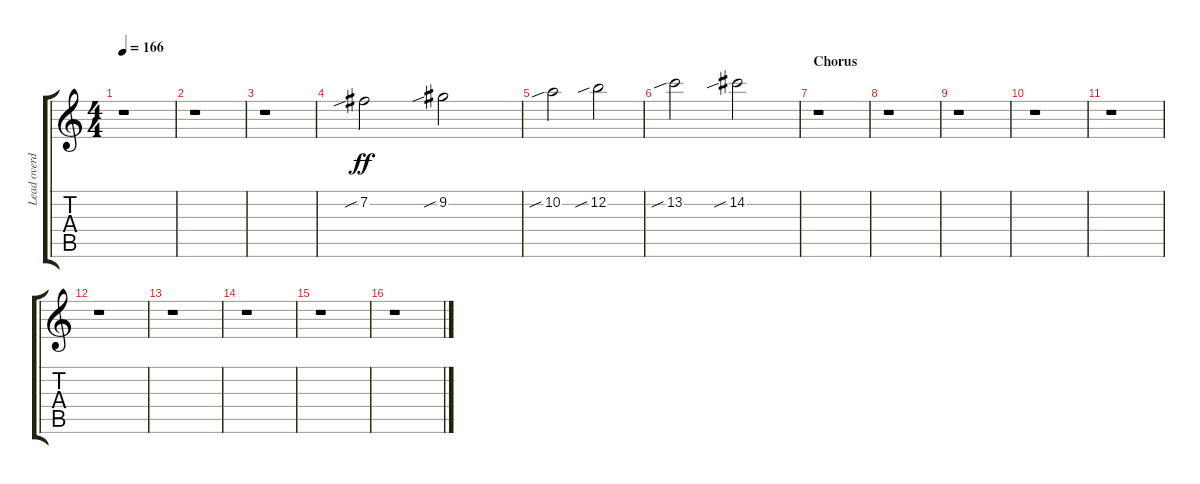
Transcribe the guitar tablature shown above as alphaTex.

\track ("Lead overdrive" "Lead overd") {instrument overdrivenguitar}
\staff {score tabs}
\tuning (E4 B3 G3 D3 A2 E2) {hide}
\ts (4 4)
\tempo 166
\clef g2
\ks c
r.1{dy ff} |
r.1 |
r.1 |
7.2{sib}.2 9.2{sib}.2 |
10.2{sib}.2 12.2{sib}.2 |
13.2{sib}.2 14.2{sib}.2 |
\section ("" "Chorus")
r.1 |
r.1 |
r.1 |
r.1 |
r.1 |
r.1 |
r.1 |
r.1 |
r.1 |
r.1
